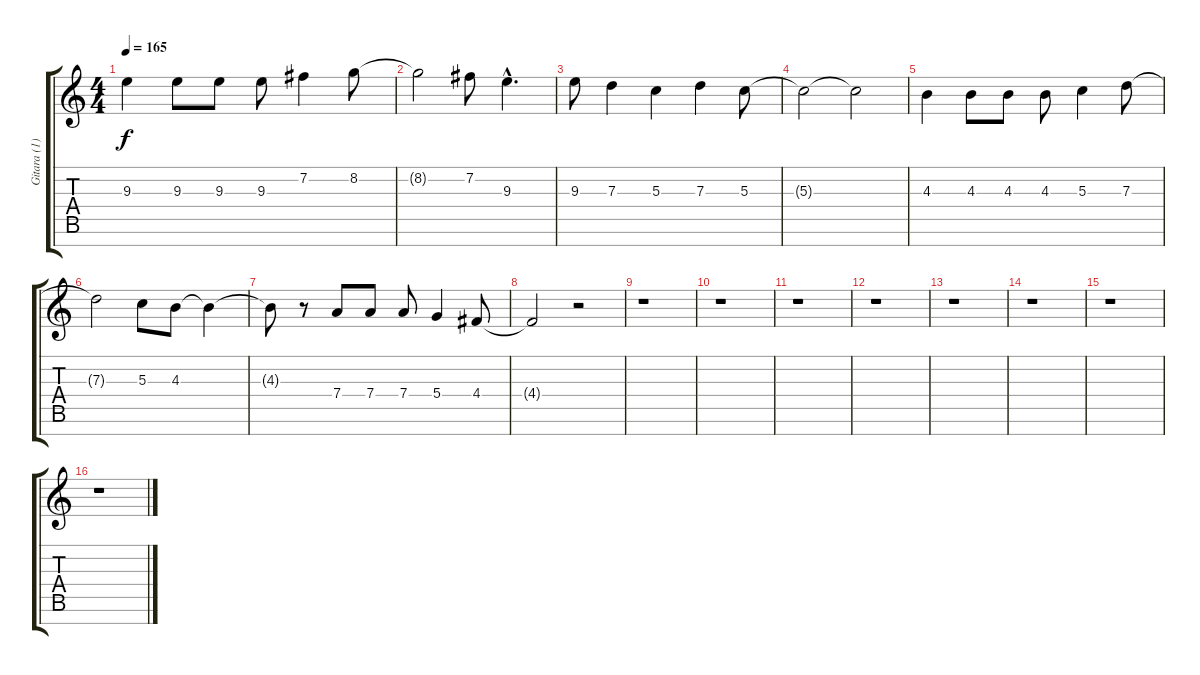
\track ("Gitara (1)" "Gitara (1)") {instrument electricguitarjazz}
\staff {score tabs}
\tuning (E4 B3 G3 D3 A2 E2 B1) {hide}
\ts (4 4)
\tempo 165
\clef g2
\ks c
9.3.4{dy f} 9.3.8 9.3.8 9.3.8 7.2.4 8.2.8 |
8.2{t}.2 7.2.8 9.3{hac}.4{d} |
9.3.8 7.3.4 5.3.4 7.3.4 5.3.8 |
5.3{t}.2 5.3{t}.2 |
4.3.4 4.3.8 4.3.8 4.3.8 5.3.4 7.3.8 |
7.3{t}.2 5.3.8 4.3.8 4.3{t}.4 |
4.3{t}.8 r.8 7.4.8 7.4.8 7.4.8 5.4.4 4.4.8 |
4.4{t}.2 r.2 |
r.1 |
r.1 |
r.1 |
r.1 |
r.1 |
r.1 |
r.1 |
r.1
